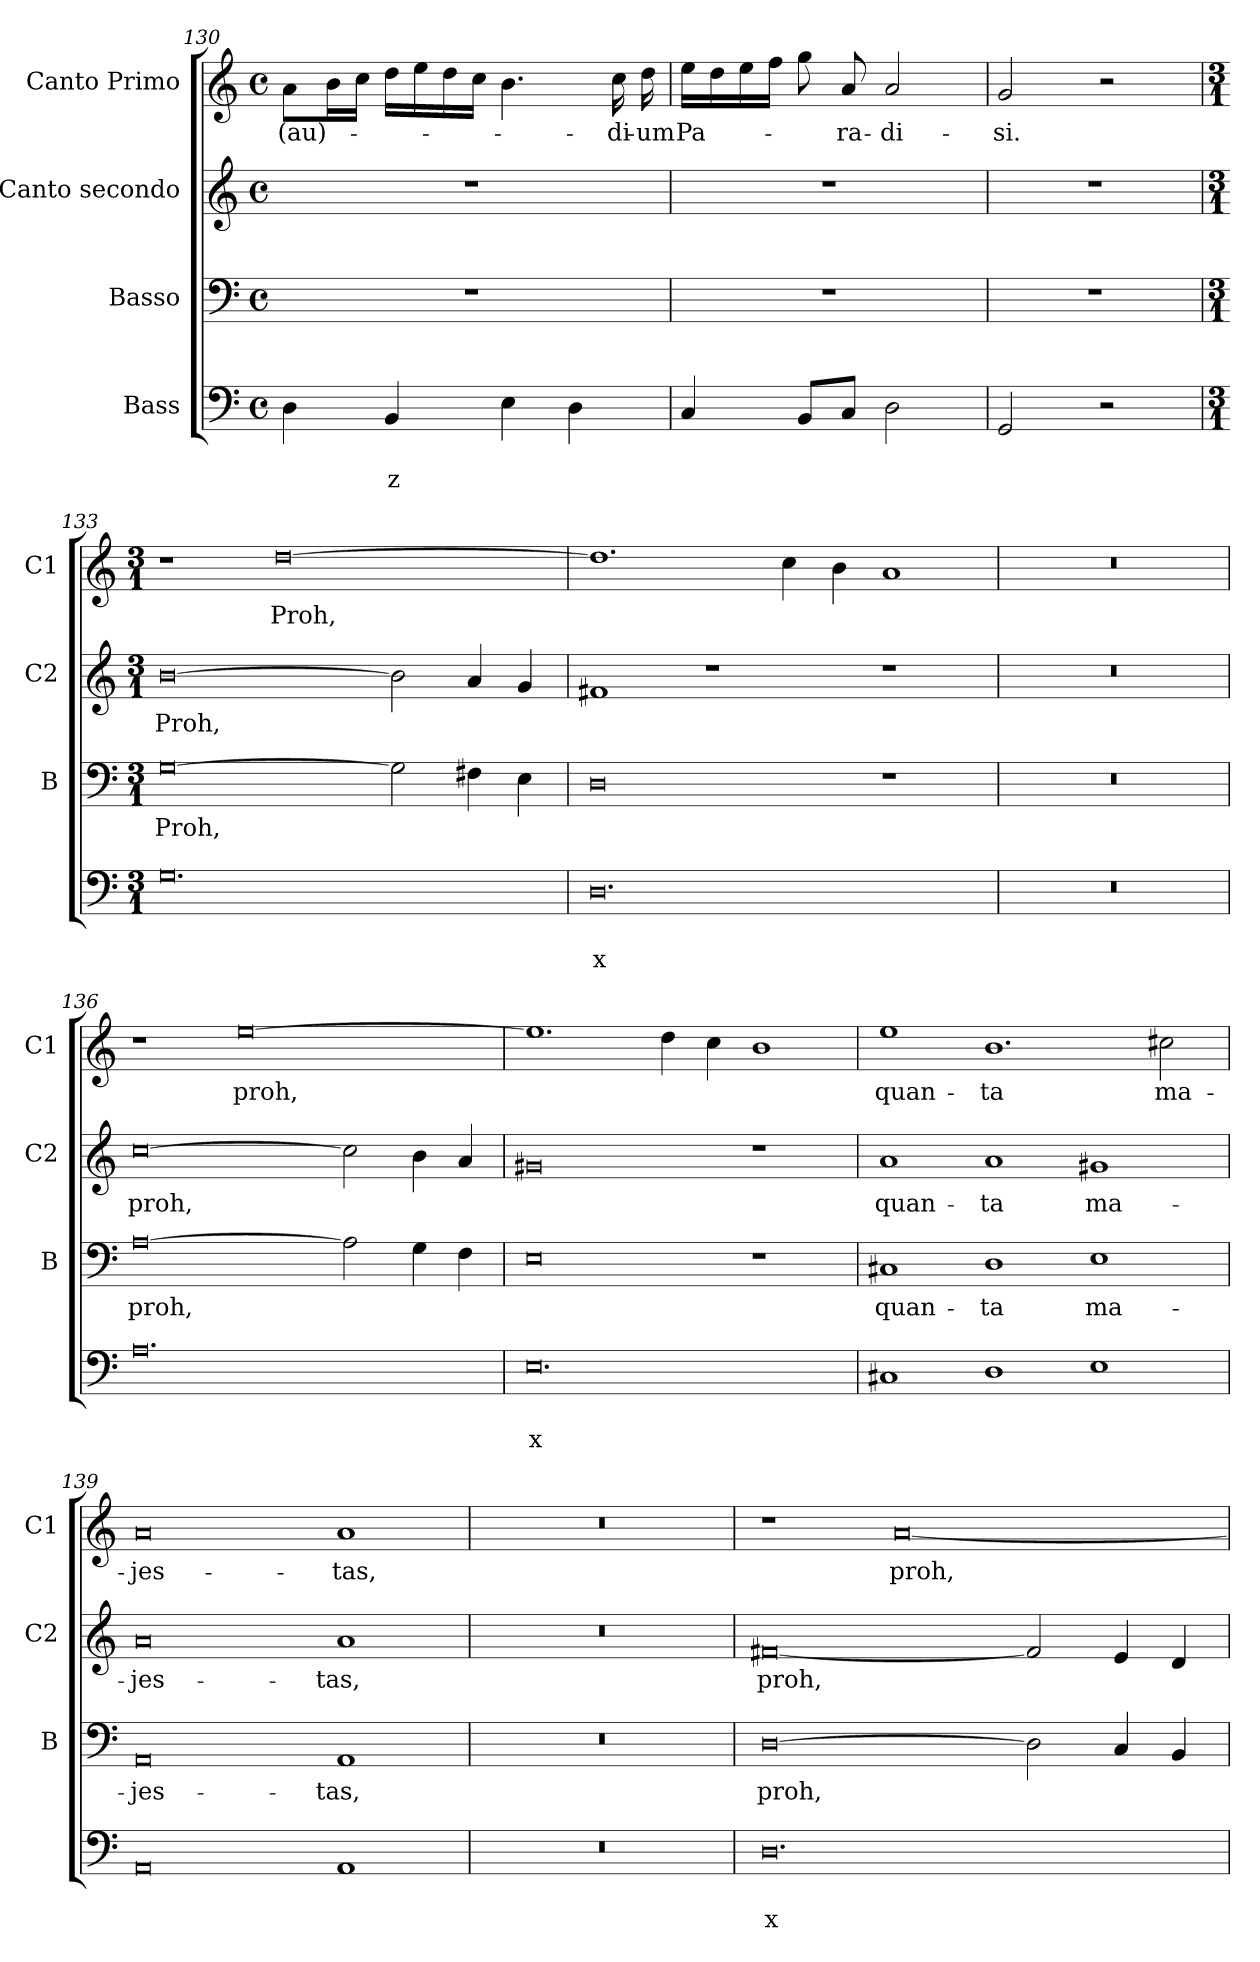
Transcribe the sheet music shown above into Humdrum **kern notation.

**kern	**text	**text	**kern	**text	**kern	**text	**kern	**text
*part4	*part4	*part4	*part3	*part3	*part2	*part2	*part1	*part1
*staff4	*staff4	*staff4	*staff3	*staff3	*staff2	*staff2	*staff1	*staff1
*I"Bass	*	*	*I"Basso	*	*I"Canto  secondo	*	*I"Canto  Primo	*
*	*	*	*I'B	*	*I'C2	*	*I'C1	*
*clefF4	*	*	*clefF4	*	*clefG2	*	*clefG2	*
*k[]	*	*	*k[]	*	*k[]	*	*k[]	*
*C:	*	*	*C:	*	*C:	*	*C:	*
*M4/4	*	*	*M4/4	*	*M4/4	*	*M4/4	*
*met(c)	*	*	*met(c)	*	*met(c)	*	*met(c)	*
=130	=130	=130	=130	=130	=130	=130	=130	=130
!	!	!	!	!	!	!	!	!LO:LY:b
4D\	.	.	1r	.	1r	.	8a\L	-(au)-
.	.	.	.	.	.	.	16b\L	.
.	.	.	.	.	.	.	16cc\JJ	.
!	!	!LO:LY:b	!	!	!	!	!	!
4BB/	.	z	.	.	.	.	16dd\LL	.
.	.	.	.	.	.	.	16ee\	.
.	.	.	.	.	.	.	16dd\	.
.	.	.	.	.	.	.	16cc\JJ	.
4E\	.	.	.	.	.	.	4.b\	.
4D\	.	.	.	.	.	.	.	.
!	!	!	!	!	!	!	!	!LO:LY:b
.	.	.	.	.	.	.	16cc\	-di-
!	!	!	!	!	!	!	!	!LO:LY:b
.	.	.	.	.	.	.	16dd\	-um
=131	=131	=131	=131	=131	=131	=131	=131	=131
!	!	!	!	!	!	!	!	!LO:LY:b
4C/	.	.	1r	.	1r	.	16ee\LL	Pa-
.	.	.	.	.	.	.	16dd\	.
.	.	.	.	.	.	.	16ee\	.
.	.	.	.	.	.	.	16ff\JJ	.
8BB/L	.	.	.	.	.	.	8gg\	.
!	!	!	!	!	!	!	!	!LO:LY:b
8C/J	.	.	.	.	.	.	8a/	-ra-
!	!	!	!	!	!	!	!	!LO:LY:b
2D\	.	.	.	.	.	.	2a/	-di-
=132	=132	=132	=132	=132	=132	=132	=132	=132
!	!	!	!	!	!	!	!	!LO:LY:b
2GG/	.	.	1r	.	1r	.	2g/	-si.
2r	.	.	.	.	.	.	2r	.
!!LO:PB:g=z
=133	=133	=133	=133	=133	=133	=133	=133	=133
*M3/1	*	*	*M3/1	*	*M3/1	*	*M3/1	*
!	!	!	!	!LO:LY:b	!	!LO:LY:b	!	!
0.G	.	.	[0G	Proh,	[0b	Proh,	1r	.
!	!	!	!	!	!	!	!	!LO:LY:b
.	.	.	.	.	.	.	[0dd	Proh,
.	.	.	2G\]	.	2b\]	.	.	.
.	.	.	4F#X\	.	4a/	.	.	.
.	.	.	4E\	.	4g/	.	.	.
=134	=134	=134	=134	=134	=134	=134	=134	=134
!	!	!LO:LY:b	!	!	!	!	!	!
0.D	.	x	0D	.	1f#X	.	1.dd]	.
.	.	.	.	.	1r	.	.	.
.	.	.	.	.	.	.	4cc\	.
.	.	.	.	.	.	.	4b\	.
.	.	.	1r	.	1r	.	1a	.
=135	=135	=135	=135	=135	=135	=135	=135	=135
0.r	.	.	0.r	.	0.r	.	0.r	.
=136	=136	=136	=136	=136	=136	=136	=136	=136
!	!	!	!	!LO:LY:b	!	!LO:LY:b	!	!
0.A	.	.	[0A	proh,	[0cc	proh,	1r	.
!	!	!	!	!	!	!	!	!LO:LY:b
.	.	.	.	.	.	.	[0ee	proh,
.	.	.	2A\]	.	2cc\]	.	.	.
.	.	.	4G\	.	4b\	.	.	.
.	.	.	4F\	.	4a/	.	.	.
=137	=137	=137	=137	=137	=137	=137	=137	=137
!	!	!LO:LY:b	!	!	!	!	!	!
0.E	.	x	0E	.	0g#X	.	1.ee]	.
.	.	.	.	.	.	.	4dd\	.
.	.	.	.	.	.	.	4cc\	.
.	.	.	1r	.	1r	.	1b	.
=138	=138	=138	=138	=138	=138	=138	=138	=138
!	!	!	!	!LO:LY:b	!	!LO:LY:b	!	!LO:LY:b
1C#X	.	.	1C#X	quan-	1a	quan-	1ee	quan-
!	!	!	!	!LO:LY:b	!	!LO:LY:b	!	!LO:LY:b
1D	.	.	1D	-ta	1a	-ta	1.b	-ta
!	!	!	!	!LO:LY:b	!	!LO:LY:b	!	!
1E	.	.	1E	ma-	1g#X	ma-	.	.
!	!	!	!	!	!	!	!	!LO:LY:b
.	.	.	.	.	.	.	2cc#X\	ma-
=139	=139	=139	=139	=139	=139	=139	=139	=139
!	!	!	!	!LO:LY:b	!	!LO:LY:b	!	!LO:LY:b
0AA	.	.	0AA	-jes-	0a	-jes-	0a	-jes-
!	!	!	!	!LO:LY:b	!	!LO:LY:b	!	!LO:LY:b
1AA	.	.	1AA	-tas,	1a	-tas,	1a	-tas,
=140	=140	=140	=140	=140	=140	=140	=140	=140
0.r	.	.	0.r	.	0.r	.	0.r	.
!!LO:LB:g=z
=141	=141	=141	=141	=141	=141	=141	=141	=141
!	!	!LO:LY:b	!	!LO:LY:b	!	!LO:LY:b	!	!
0.D	.	x	[0D	proh,	[0f#X	proh,	1r	.
!	!	!	!	!	!	!	!	!LO:LY:b
.	.	.	.	.	.	.	[0a	proh,
.	.	.	2D\]	.	2f#/]	.	.	.
.	.	.	4C/	.	4e/	.	.	.
.	.	.	4BB/	.	4d/	.	.	.
=	=	=	=	=	=	=	=	=
*-	*-	*-	*-	*-	*-	*-	*-	*-
